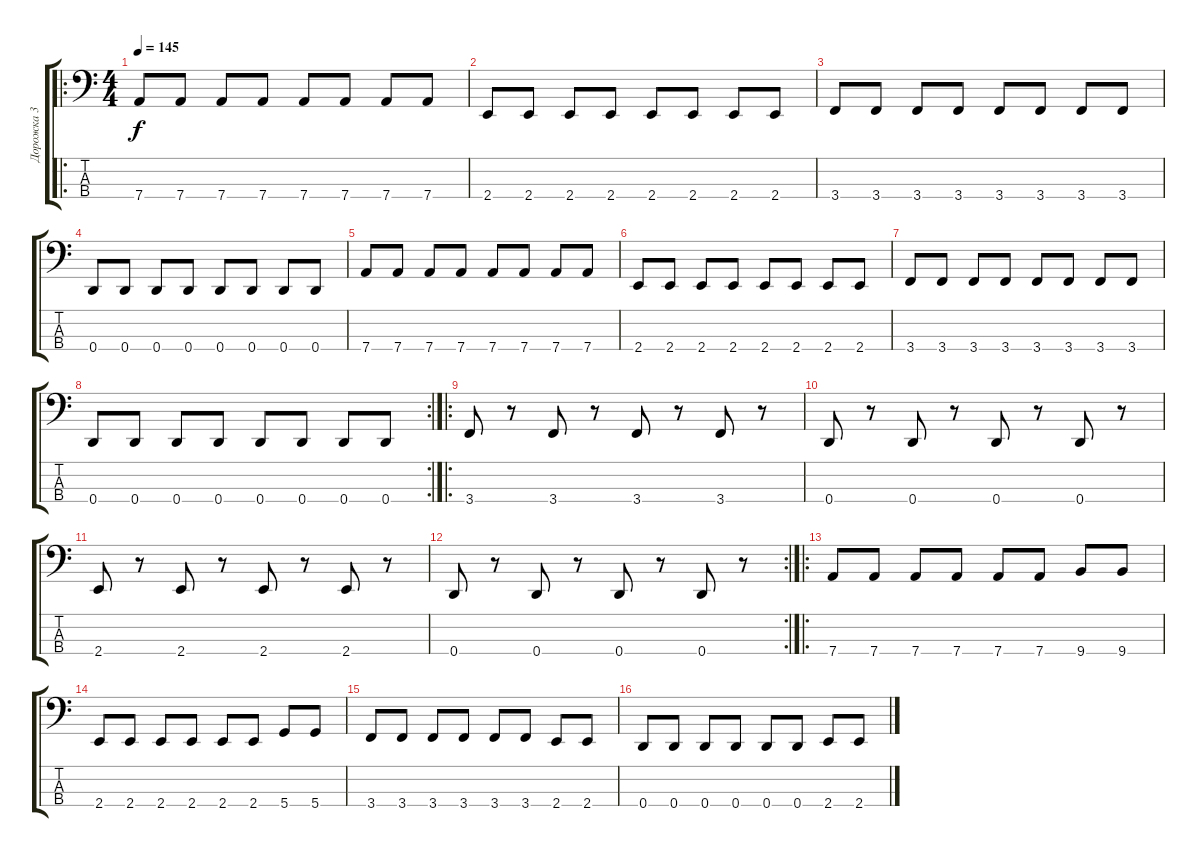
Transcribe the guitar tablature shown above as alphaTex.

\track ("Дорожка 3" "Дорожка 3") {instrument electricbassfinger}
\staff {score tabs}
\tuning (G2 D2 A1 D1) {hide}
\ro
\ts (4 4)
\tempo 145
\clef f4
\ks c
7.4.8{dy f} 7.4.8 7.4.8 7.4.8 7.4.8 7.4.8 7.4.8 7.4.8 |
2.4.8 2.4.8 2.4.8 2.4.8 2.4.8 2.4.8 2.4.8 2.4.8 |
3.4.8 3.4.8 3.4.8 3.4.8 3.4.8 3.4.8 3.4.8 3.4.8 |
0.4.8 0.4.8 0.4.8 0.4.8 0.4.8 0.4.8 0.4.8 0.4.8 |
7.4.8 7.4.8 7.4.8 7.4.8 7.4.8 7.4.8 7.4.8 7.4.8 |
2.4.8 2.4.8 2.4.8 2.4.8 2.4.8 2.4.8 2.4.8 2.4.8 |
3.4.8 3.4.8 3.4.8 3.4.8 3.4.8 3.4.8 3.4.8 3.4.8 |
\rc 2
0.4.8 0.4.8 0.4.8 0.4.8 0.4.8 0.4.8 0.4.8 0.4.8 |
\ro
3.4.8 r.8 3.4.8 r.8 3.4.8 r.8 3.4.8 r.8 |
0.4.8 r.8 0.4.8 r.8 0.4.8 r.8 0.4.8 r.8 |
2.4.8 r.8 2.4.8 r.8 2.4.8 r.8 2.4.8 r.8 |
\rc 2
0.4.8 r.8 0.4.8 r.8 0.4.8 r.8 0.4.8 r.8 |
\ro
7.4.8 7.4.8 7.4.8 7.4.8 7.4.8 7.4.8 9.4.8 9.4.8 |
2.4.8 2.4.8 2.4.8 2.4.8 2.4.8 2.4.8 5.4.8 5.4.8 |
3.4.8 3.4.8 3.4.8 3.4.8 3.4.8 3.4.8 2.4.8 2.4.8 |
0.4.8 0.4.8 0.4.8 0.4.8 0.4.8 0.4.8 2.4.8 2.4.8
